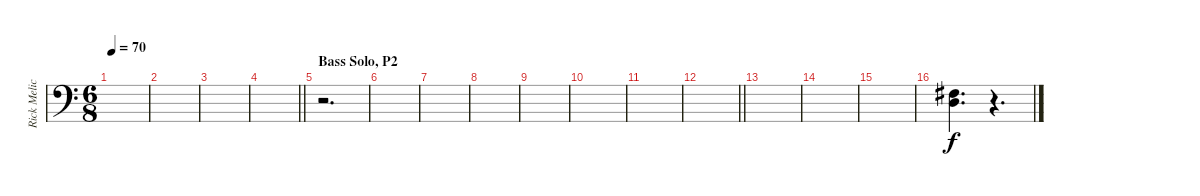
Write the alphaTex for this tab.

\track ("Rick Melick left Hand" "Rick Melic") {instrument brightacousticpiano}
\staff {score}
\tuning (Bb3 Gb3 Db3 Ab2 Eb2 Bb1 F1) {hide}
\ts (6 8)
\tempo 70
\clef f4
\ks c
|
|
|
\barLineRight lightlight
|
\section ("" "Bass Solo, P2")
r.2{d} |
|
|
|
|
|
|
\barLineRight lightlight
|
|
|
|
(0.2 1.3).4{d dy f} r.4{d}
